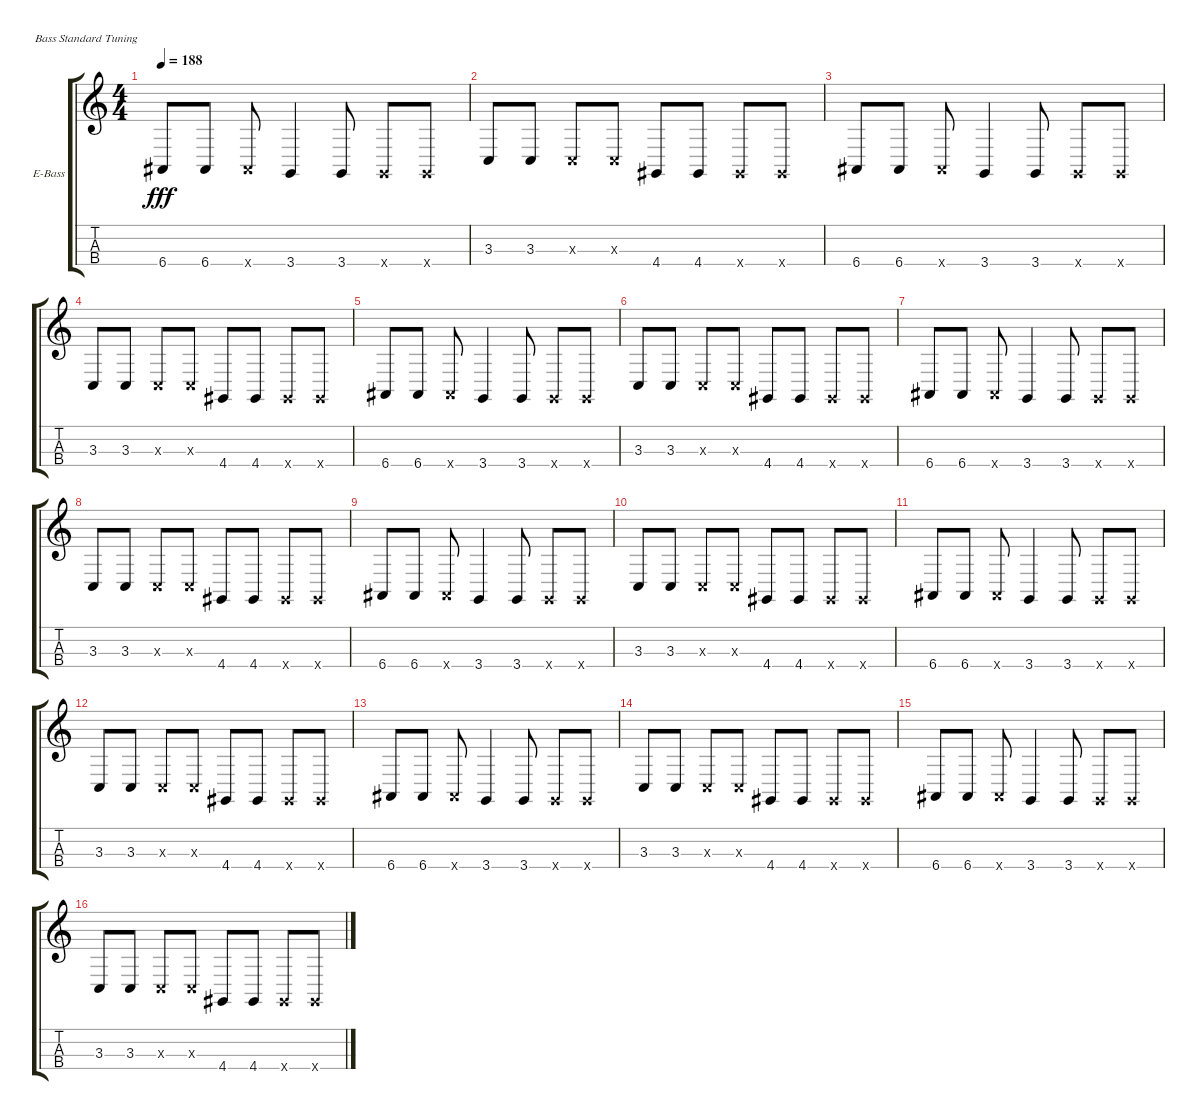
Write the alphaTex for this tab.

\defaultSystemsLayout 4
\bracketExtendMode groupsimilarinstruments
\firstSystemTrackNameOrientation horizontal
\otherSystemsTrackNameOrientation horizontal
\track ("Кислый" "E-Bass") {instrument electricbassfinger}
\staff {score tabs}
\tuning (G2 D2 A1 E1)
\ts (4 4)
\tempo 188
\clef g2
\scale
0.333333
\ks c
6.4.8{dy fff} 6.4.8 6.4{x}.8 3.4.4 3.4.8 3.4{x}.8 3.4{x}.8 |
\scale
0.333333 3.3.8 3.3.8 3.3{x}.8 3.3{x}.8 4.4.8 4.4.8 4.4{x}.8 4.4{x}.8 |
\scale
0.333333 6.4.8 6.4.8 6.4{x}.8 3.4.4 3.4.8 3.4{x}.8 3.4{x}.8 |
\scale
0.333333 3.3.8 3.3.8 3.3{x}.8 3.3{x}.8 4.4.8 4.4.8 4.4{x}.8 4.4{x}.8 |
\scale
0.333333 6.4.8 6.4.8 6.4{x}.8 3.4.4 3.4.8 3.4{x}.8 3.4{x}.8 |
\scale
0.333333 3.3.8 3.3.8 3.3{x}.8 3.3{x}.8 4.4.8 4.4.8 4.4{x}.8 4.4{x}.8 |
\scale
0.333333 6.4.8 6.4.8 6.4{x}.8 3.4.4 3.4.8 3.4{x}.8 3.4{x}.8 |
\scale
0.333333 3.3.8 3.3.8 3.3{x}.8 3.3{x}.8 4.4.8 4.4.8 4.4{x}.8 4.4{x}.8 |
\scale
0.333333 6.4.8 6.4.8 6.4{x}.8 3.4.4 3.4.8 3.4{x}.8 3.4{x}.8 |
\scale
0.333333 3.3.8 3.3.8 3.3{x}.8 3.3{x}.8 4.4.8 4.4.8 4.4{x}.8 4.4{x}.8 |
\scale
0.333333 6.4.8 6.4.8 6.4{x}.8 3.4.4 3.4.8 3.4{x}.8 3.4{x}.8 |
\scale
0.333333 3.3.8 3.3.8 3.3{x}.8 3.3{x}.8 4.4.8 4.4.8 4.4{x}.8 4.4{x}.8 |
\scale
0.333333 6.4.8 6.4.8 6.4{x}.8 3.4.4 3.4.8 3.4{x}.8 3.4{x}.8 |
\scale
0.333333 3.3.8 3.3.8 3.3{x}.8 3.3{x}.8 4.4.8 4.4.8 4.4{x}.8 4.4{x}.8 |
\scale
0.333333 6.4.8 6.4.8 6.4{x}.8 3.4.4 3.4.8 3.4{x}.8 3.4{x}.8 |
\scale
0.333333 3.3.8 3.3.8 3.3{x}.8 3.3{x}.8 4.4.8 4.4.8 4.4{x}.8 4.4{x}.8
